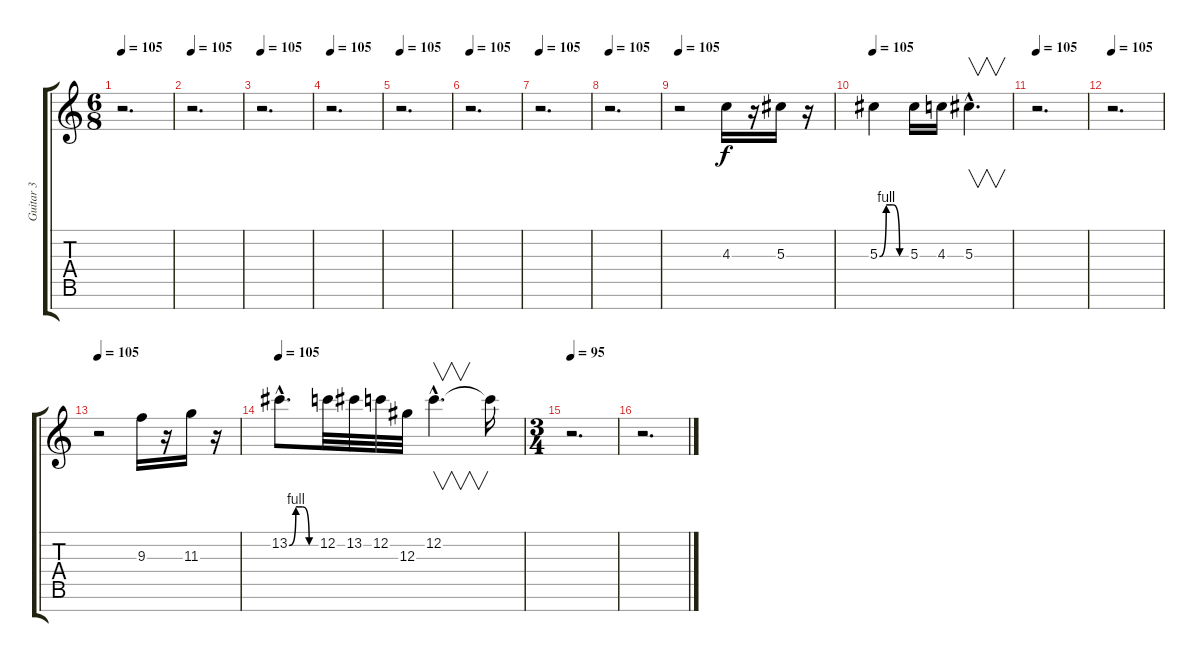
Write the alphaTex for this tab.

\track ("Guitar 3" "Guitar 3") {instrument distortionguitar}
\staff {score tabs}
\tuning (F4 C4 Ab3 Eb3 Bb2 F2 C2) {hide}
\ts (6 8)
\tempo 105
\clef g2
\ks c
r.2{d dy f} |
\tempo 105
r.2{d} |
\tempo 105
r.2{d} |
\tempo 105
r.2{d} |
\tempo 105
r.2{d} |
\tempo 105
r.2{d} |
\tempo 105
r.2{d} |
\tempo 105
r.2{d} |
\tempo 105
r.2{volume 13} 4.3.16 r.16 5.3.16 r.16 |
\tempo 105
5.3{be (custom 0 0 15 4 30 4 45 0 60 0)}.4 5.3.16 4.3.16 5.3{hac}.4{v d} |
\tempo 105
r.2{d} |
\tempo 105
r.2{d} |
\tempo 105
r.2 9.3.16{volume 13} r.16 11.3.16 r.16 |
\tempo 105
13.2{be (custom 0 0 15 4 30 4 45 0 60 0) hac}.8{d} 12.2.32 13.2.32 12.2.32 12.3.32 12.2{hac}.4{v d} 12.2{t}.16 |
\ts (3 4)
\tempo 95
r.2{d instrument acousticguitarsteel} |
r.2{d}
